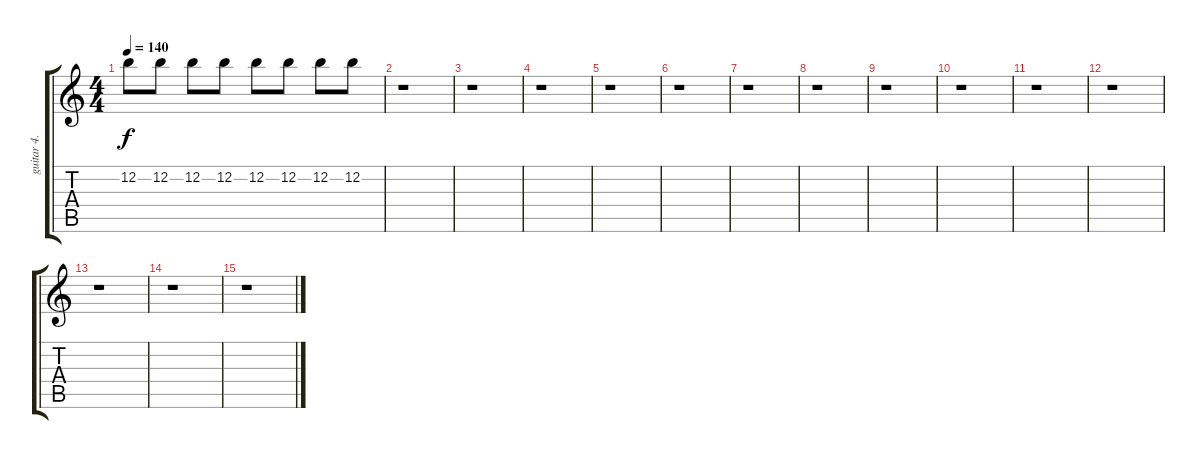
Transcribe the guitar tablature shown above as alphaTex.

\track ("guitar 4." "guitar 4.") {instrument distortionguitar}
\staff {score tabs}
\tuning (E4 B3 G3 D3 A2 D2) {hide}
\ts (4 4)
\tempo 140
\clef g2
\ks c
12.2.8{dy f} 12.2.8 12.2.8 12.2.8 12.2.8 12.2.8 12.2.8 12.2.8 |
r.1 |
r.1 |
r.1 |
r.1 |
r.1 |
r.1 |
r.1 |
r.1 |
r.1 |
r.1 |
r.1 |
r.1 |
r.1 |
r.1
